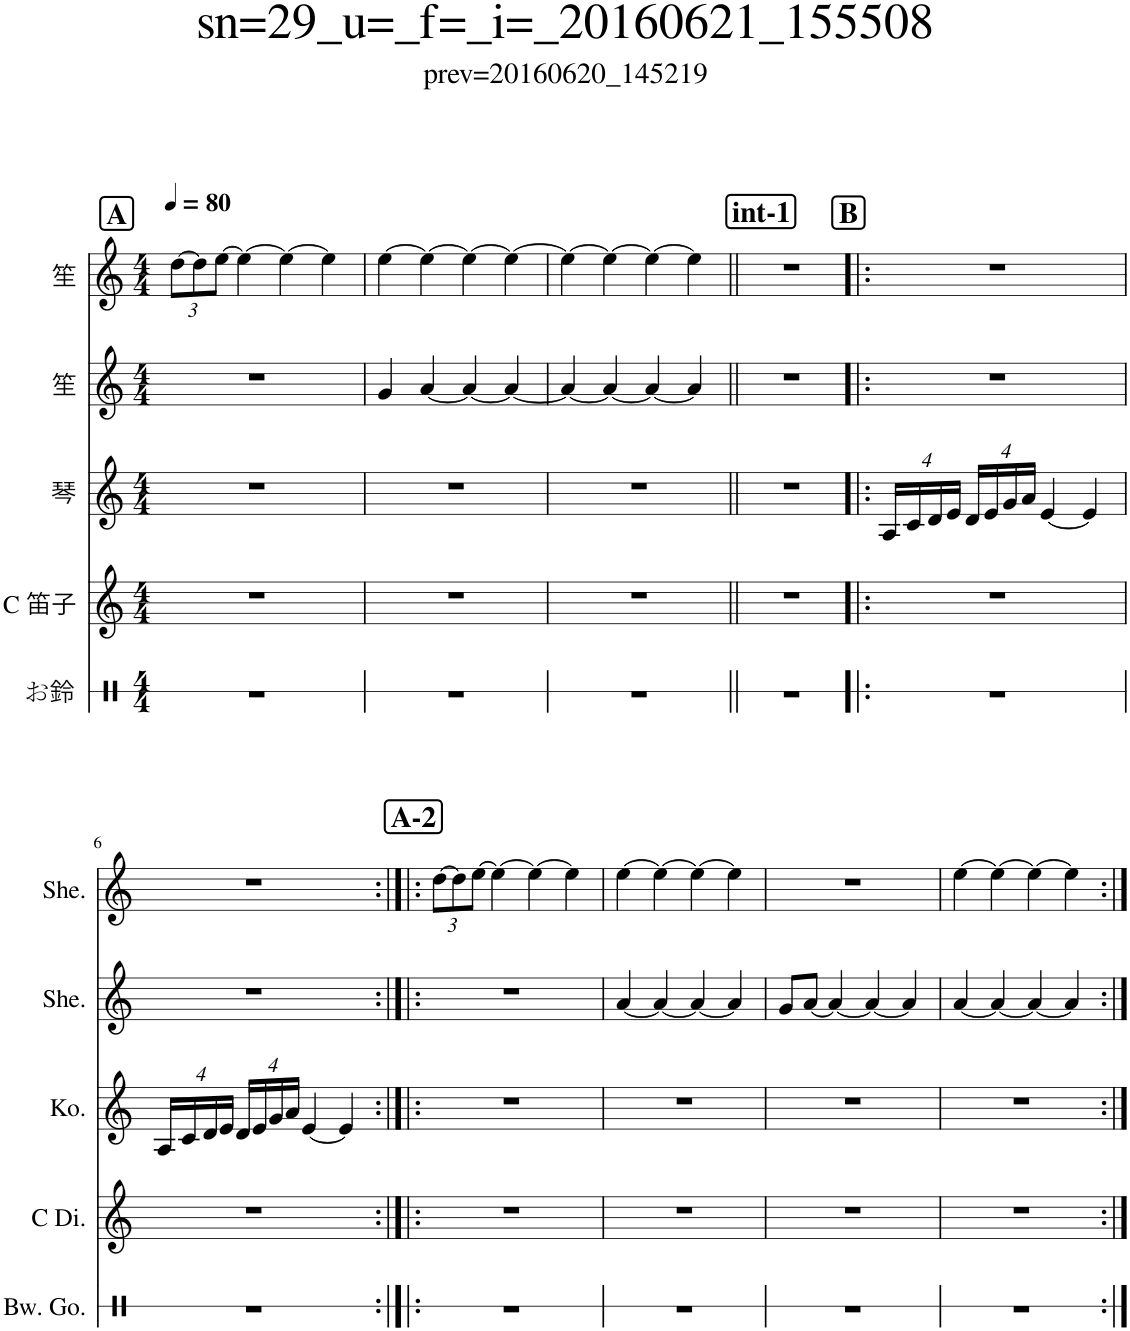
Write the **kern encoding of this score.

**kern	**kern	**kern	**kern	**kern
*part5	*part4	*part3	*part2	*part1
*staff5	*staff4	*staff3	*staff2	*staff1
*I"お鈴	*I"C 笛子	*I"琴	*I"笙	*I"笙
*stria1	*	*	*	*
*clefX	*clefG2	*clefG2	*clefG2	*clefG2
*	*Trd12c21	*	*	*
*k[]	*k[]	*k[]	*k[]	*k[]
*M4/4	*M4/4	*M4/4	*M4/4	*M4/4
*MM80	*MM80	*MM80	*MM80	*MM80
*	*	*	*	*Xbrackettup
!!LO:REH:place=s1:a:B:cj:fs=14:t=A
=1	=1	=1	=1	=1
1r	1r	1r	1r	[12dd\L
.	.	.	.	12dd\]
.	.	.	.	[12ee\J
.	.	.	.	4ee\_
.	.	.	.	4ee\_
.	.	.	.	4ee\]
=2	=2	=2	=2	=2
1r	1r	1r	4g/	[4ee\
.	.	.	[4a/	4ee\_
.	.	.	4a/_	4ee\_
.	.	.	4a/_	4ee\_
=3	=3	=3	=3	=3
1r	1r	1r	4a/_	4ee\_
.	.	.	4a/_	4ee\_
.	.	.	4a/_	4ee\_
.	.	.	4a/]	4ee\]
!!LO:REH:place=s1:a:B:cj:fs=14:t=int-1
=4||	=4||	=4||	=4||	=4||
1r	1r	1r	1r	1r
!!LO:REH:place=s1:a:B:cj:fs=14:t=B
=5!|:	=5!|:	=5!|:	=5!|:	=5!|:
1r	1r	16A/LL	1r	1r
.	.	16c/	.	.
.	.	16d/	.	.
.	.	16e/JJ	.	.
.	.	16d/LL	.	.
.	.	16e/	.	.
.	.	16g/	.	.
.	.	16a/JJ	.	.
.	.	[4e/	.	.
.	.	4e/]	.	.
!!LO:LB:g=z
=6	=6	=6	=6	=6
1r	1r	16A/LL	1r	1r
.	.	16c/	.	.
.	.	16d/	.	.
.	.	16e/JJ	.	.
.	.	16d/LL	.	.
.	.	16e/	.	.
.	.	16g/	.	.
.	.	16a/JJ	.	.
.	.	[4e/	.	.
.	.	4e/]	.	.
!!LO:REH:place=s1:a:B:cj:fs=14:t=A-2
=7:|!|:	=7:|!|:	=7:|!|:	=7:|!|:	=7:|!|:
1r	1r	1r	1r	[12dd\L
.	.	.	.	12dd\]
.	.	.	.	[12ee\J
.	.	.	.	4ee\_
.	.	.	.	4ee\_
.	.	.	.	4ee\]
=8	=8	=8	=8	=8
1r	1r	1r	[4a/	[4ee\
.	.	.	4a/_	4ee\_
.	.	.	4a/_	4ee\_
.	.	.	4a/]	4ee\]
=9	=9	=9	=9	=9
1r	1r	1r	8g/L	1r
.	.	.	[8a/J	.
.	.	.	4a/_	.
.	.	.	4a/_	.
.	.	.	4a/]	.
=10	=10	=10	=10	=10
1r	1r	1r	[4a/	[4ee\
.	.	.	4a/_	4ee\_
.	.	.	4a/_	4ee\_
.	.	.	4a/]	4ee\]
=:|!	=:|!	=:|!	=:|!	=:|!
*-	*-	*-	*-	*-
